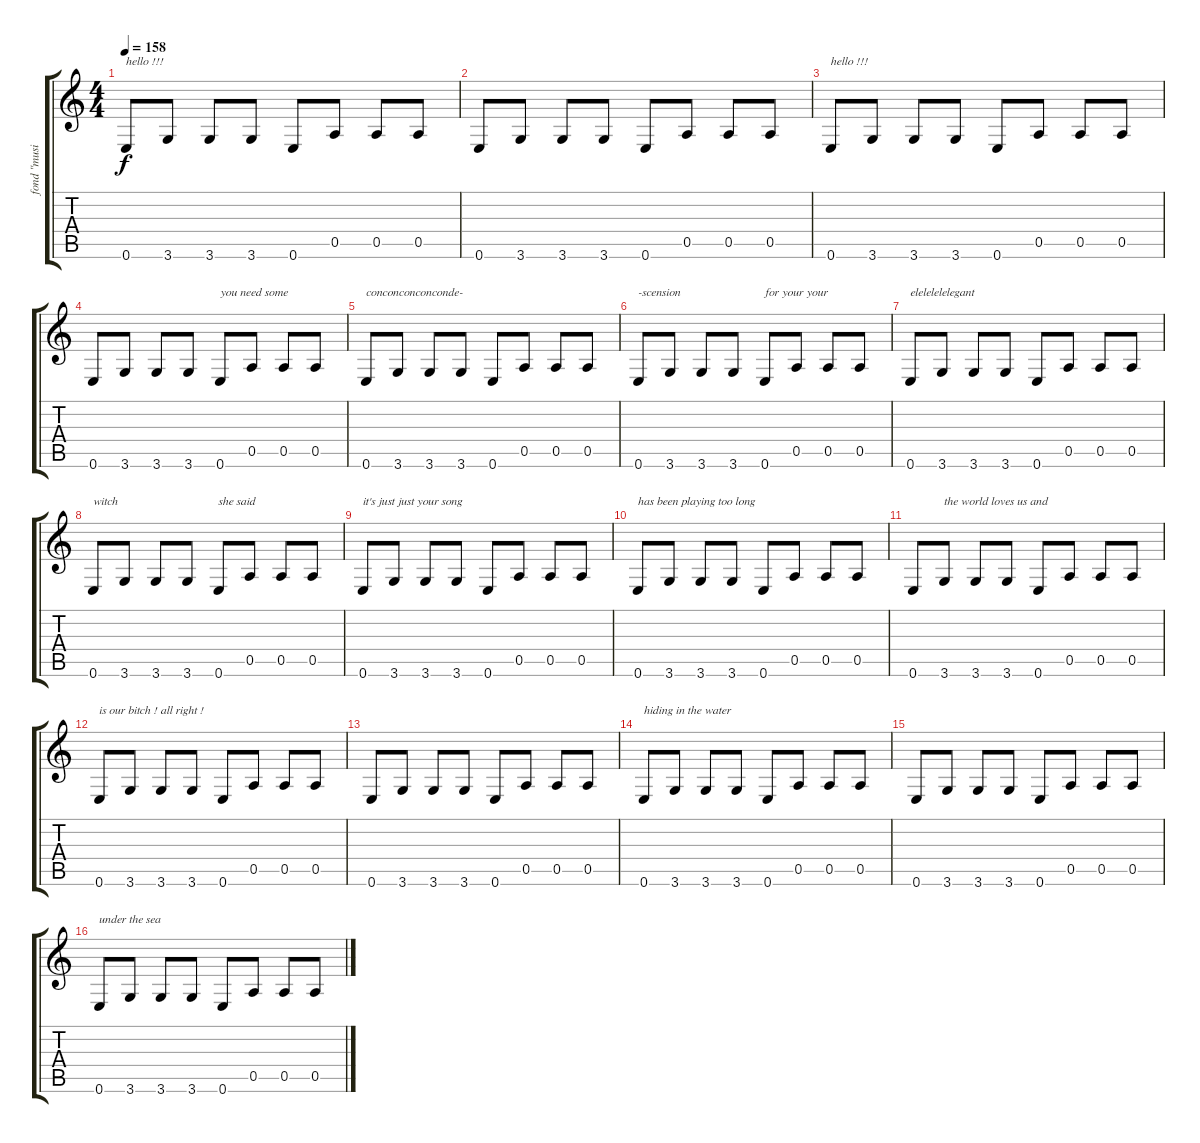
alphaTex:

\track ("fond \"musical\"" "fond \"musi") {instrument distortionguitar}
\staff {score tabs}
\tuning (E4 B3 G3 D3 A2 E2) {hide}
\ts (4 4)
\tempo 158
\clef g2
\ks c
0.6.8{txt "hello !!!" dy f} 3.6.8 3.6.8 3.6.8 0.6.8 0.5.8 0.5.8 0.5.8 |
0.6.8 3.6.8 3.6.8 3.6.8 0.6.8 0.5.8 0.5.8 0.5.8 |
0.6.8{txt "hello !!!"} 3.6.8 3.6.8 3.6.8 0.6.8 0.5.8 0.5.8 0.5.8 |
0.6.8 3.6.8 3.6.8 3.6.8 0.6.8{txt "you need some"} 0.5.8 0.5.8 0.5.8 |
0.6.8{txt "conconconconconde-"} 3.6.8 3.6.8 3.6.8 0.6.8 0.5.8 0.5.8 0.5.8 |
0.6.8{txt "-scension"} 3.6.8 3.6.8 3.6.8 0.6.8{txt "for your your"} 0.5.8 0.5.8 0.5.8 |
0.6.8{txt "elelelelelegant"} 3.6.8 3.6.8 3.6.8 0.6.8 0.5.8 0.5.8 0.5.8 |
0.6.8{txt "witch"} 3.6.8 3.6.8 3.6.8 0.6.8{txt "she said"} 0.5.8 0.5.8 0.5.8 |
0.6.8{txt "it's just just your song"} 3.6.8 3.6.8 3.6.8 0.6.8 0.5.8 0.5.8 0.5.8 |
0.6.8{txt "has been playing too long"} 3.6.8 3.6.8 3.6.8 0.6.8 0.5.8 0.5.8 0.5.8 |
0.6.8 3.6.8{txt "the world loves us and "} 3.6.8 3.6.8 0.6.8 0.5.8 0.5.8 0.5.8 |
0.6.8{txt "is our bitch ! all right !"} 3.6.8 3.6.8 3.6.8 0.6.8 0.5.8 0.5.8 0.5.8 |
0.6.8 3.6.8 3.6.8 3.6.8 0.6.8 0.5.8 0.5.8 0.5.8 |
0.6.8{txt "hiding in the water"} 3.6.8 3.6.8 3.6.8 0.6.8 0.5.8 0.5.8 0.5.8 |
0.6.8 3.6.8 3.6.8 3.6.8 0.6.8 0.5.8 0.5.8 0.5.8 |
0.6.8{txt "under the sea"} 3.6.8 3.6.8 3.6.8 0.6.8 0.5.8 0.5.8 0.5.8
